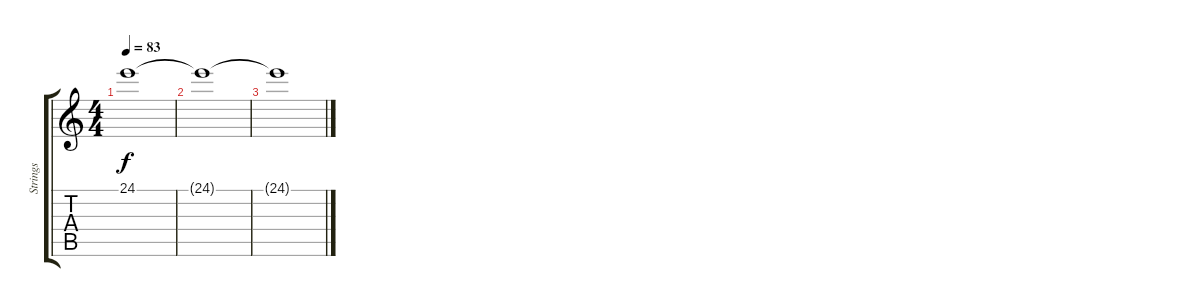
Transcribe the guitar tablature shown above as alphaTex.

\track ("Strings" "Strings") {instrument stringensemble1}
\staff {score tabs}
\tuning (E4 B3 G3 D3 A2 E2) {hide}
\ts (4 4)
\tempo 83
\clef g2
\ks c
24.1{t}.1{dy f} |
24.1{t}.1 |
24.1{t}.1{volume 0}
